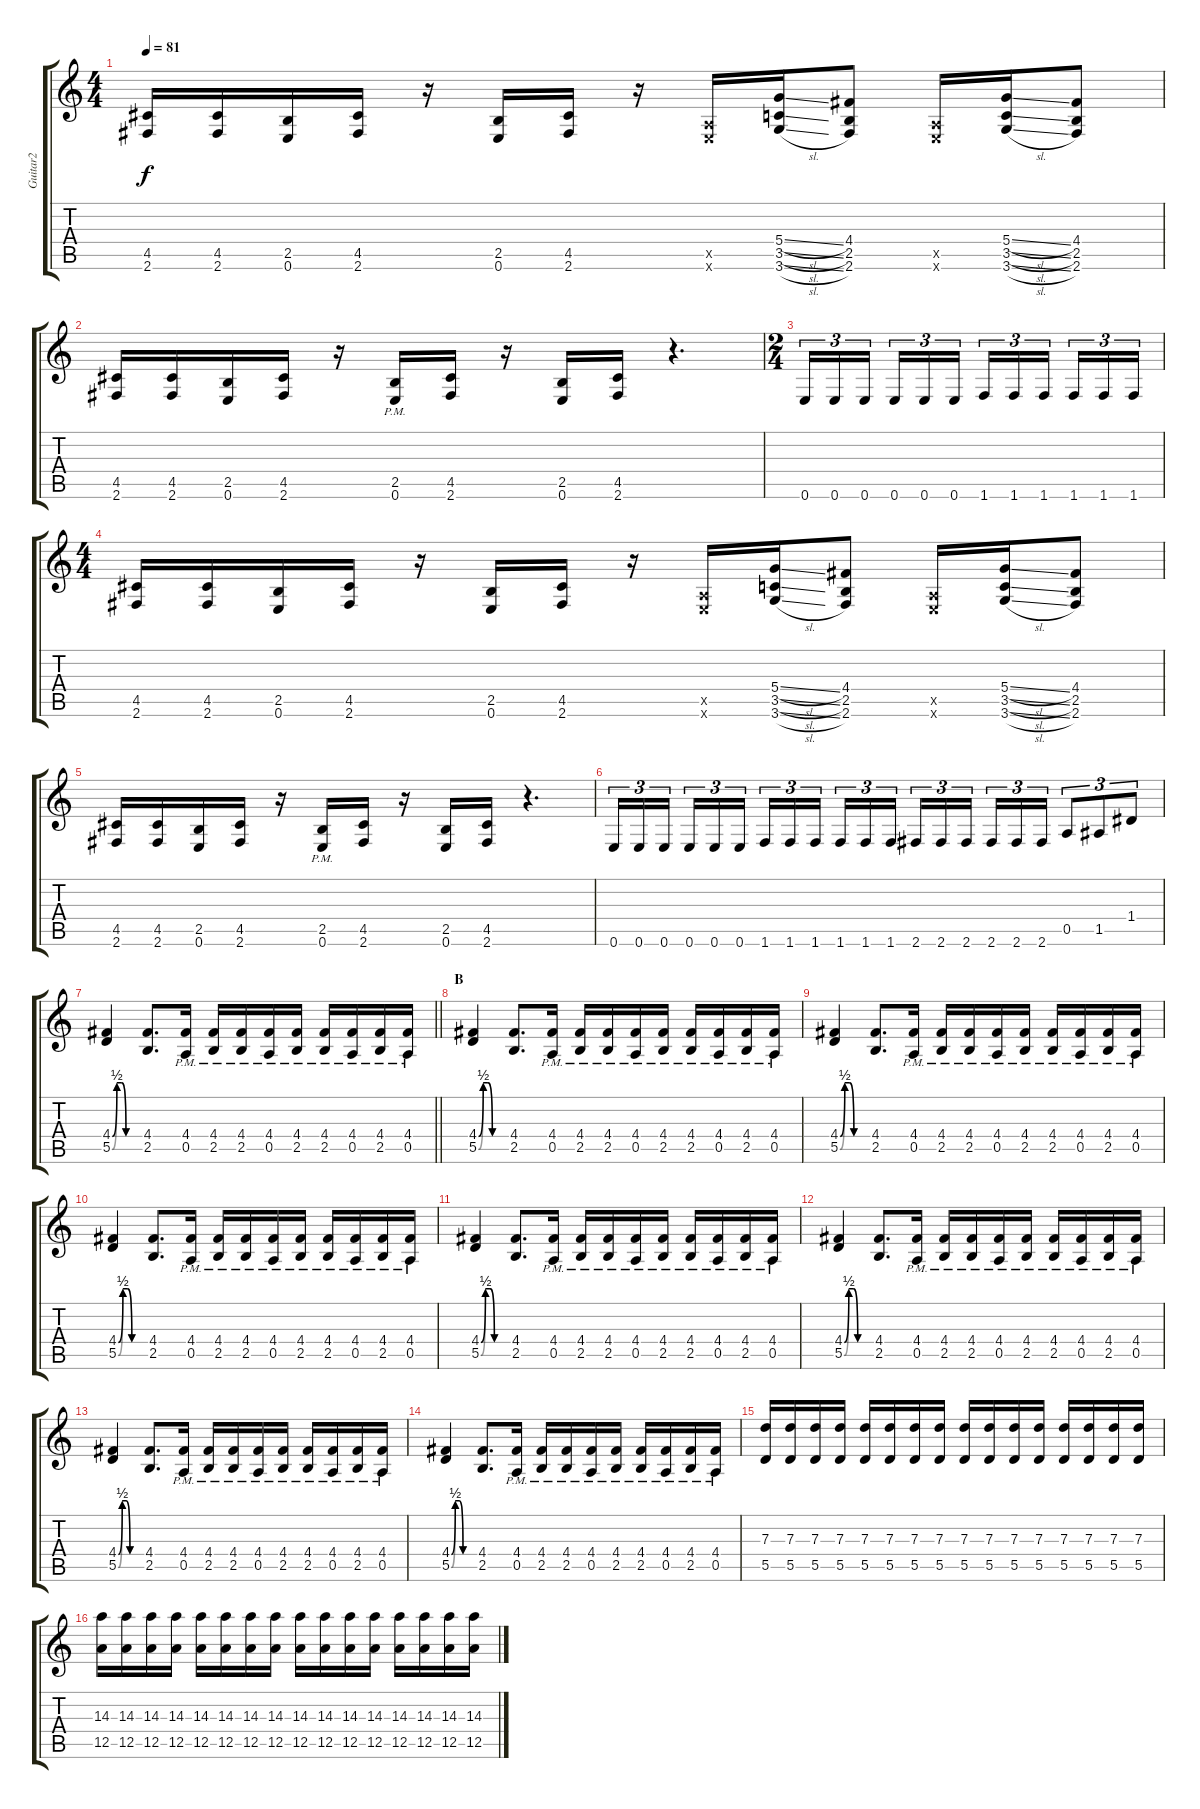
\track ("Guitar2" "Guitar2") {instrument overdrivenguitar}
\staff {score tabs}
\tuning (E4 B3 G3 D3 A2 E2) {hide}
\ts (4 4)
\tempo 81
\clef g2
\ks c
(4.5 2.6).16{dy f} (4.5 2.6).16 (2.5 0.6).16 (4.5 2.6).16 r.16 (2.5 0.6).16 (4.5 2.6).16 r.16 (0.5{x} 0.6{x}).16 (5.4{sl} 3.5{sl} 3.6{sl}).16 (4.4 2.5 2.6).8 (0.5{x} 0.6{x}).16 (5.4{sl} 3.5{sl} 3.6{sl}).16 (4.4 2.5 2.6).8 |
(4.5 2.6).16 (4.5 2.6).16 (2.5 0.6).16 (4.5 2.6).16 r.16 (2.5{pm} 0.6{pm}).16 (4.5 2.6).16 r.16 (2.5 0.6).16 (4.5 2.6).16 r.4{d} |
\ts (2 4)
0.6.16{tu (3 2)} 0.6.16{tu (3 2)} 0.6.16{tu (3 2) beam splitsecondary} 0.6.16{tu (3 2)} 0.6.16{tu (3 2)} 0.6.16{tu (3 2)} 1.6.16{tu (3 2)} 1.6.16{tu (3 2)} 1.6.16{tu (3 2) beam splitsecondary} 1.6.16{tu (3 2)} 1.6.16{tu (3 2)} 1.6.16{tu (3 2)} |
\ts (4 4)
(4.5 2.6).16 (4.5 2.6).16 (2.5 0.6).16 (4.5 2.6).16 r.16 (2.5 0.6).16 (4.5 2.6).16 r.16 (0.5{x} 0.6{x}).16 (5.4{sl} 3.5{sl} 3.6{sl}).16 (4.4 2.5 2.6).8 (0.5{x} 0.6{x}).16 (5.4{sl} 3.5{sl} 3.6{sl}).16 (4.4 2.5 2.6).8 |
(4.5 2.6).16 (4.5 2.6).16 (2.5 0.6).16 (4.5 2.6).16 r.16 (2.5{pm} 0.6{pm}).16 (4.5 2.6).16 r.16 (2.5 0.6).16 (4.5 2.6).16 r.4{d} |
0.6.16{tu (3 2)} 0.6.16{tu (3 2)} 0.6.16{tu (3 2) beam splitsecondary} 0.6.16{tu (3 2)} 0.6.16{tu (3 2)} 0.6.16{tu (3 2)} 1.6.16{tu (3 2)} 1.6.16{tu (3 2)} 1.6.16{tu (3 2) beam splitsecondary} 1.6.16{tu (3 2)} 1.6.16{tu (3 2)} 1.6.16{tu (3 2)} 2.6.16{tu (3 2)} 2.6.16{tu (3 2)} 2.6.16{tu (3 2) beam splitsecondary} 2.6.16{tu (3 2)} 2.6.16{tu (3 2)} 2.6.16{tu (3 2)} 0.5.8{tu (3 2)} 1.5.8{tu (3 2)} 1.4.8{tu (3 2)} |
\barLineRight lightlight
(4.4{be (custom 0 0 10 2 20 2 30 0 60 0)} 5.5{be (custom 0 0 10 2 20 2 30 0 60 0)}).4 (4.4 2.5).8{d} (4.4{pm} 0.5{pm}).16 (4.4{pm} 2.5{pm}).16 (4.4{pm} 2.5{pm}).16 (4.4{pm} 0.5{pm}).16 (4.4{pm} 2.5{pm}).16 (4.4{pm} 2.5{pm}).16 (4.4{pm} 0.5{pm}).16 (4.4{pm} 2.5{pm}).16 (4.4{pm} 0.5{pm}).16 |
\section ("" "B")
(4.4{be (custom 0 0 10 2 20 2 30 0 60 0)} 5.5{be (custom 0 0 10 2 20 2 30 0 60 0)}).4 (4.4 2.5).8{d} (4.4{pm} 0.5{pm}).16 (4.4{pm} 2.5{pm}).16 (4.4{pm} 2.5{pm}).16 (4.4{pm} 0.5{pm}).16 (4.4{pm} 2.5{pm}).16 (4.4{pm} 2.5{pm}).16 (4.4{pm} 0.5{pm}).16 (4.4{pm} 2.5{pm}).16 (4.4{pm} 0.5{pm}).16 |
(4.4{be (custom 0 0 10 2 20 2 30 0 60 0)} 5.5{be (custom 0 0 10 2 20 2 30 0 60 0)}).4 (4.4 2.5).8{d} (4.4{pm} 0.5{pm}).16 (4.4{pm} 2.5{pm}).16 (4.4{pm} 2.5{pm}).16 (4.4{pm} 0.5{pm}).16 (4.4{pm} 2.5{pm}).16 (4.4{pm} 2.5{pm}).16 (4.4{pm} 0.5{pm}).16 (4.4{pm} 2.5{pm}).16 (4.4{pm} 0.5{pm}).16 |
(4.4{be (custom 0 0 10 2 20 2 30 0 60 0)} 5.5{be (custom 0 0 10 2 20 2 30 0 60 0)}).4 (4.4 2.5).8{d} (4.4{pm} 0.5{pm}).16 (4.4{pm} 2.5{pm}).16 (4.4{pm} 2.5{pm}).16 (4.4{pm} 0.5{pm}).16 (4.4{pm} 2.5{pm}).16 (4.4{pm} 2.5{pm}).16 (4.4{pm} 0.5{pm}).16 (4.4{pm} 2.5{pm}).16 (4.4{pm} 0.5{pm}).16 |
(4.4{be (custom 0 0 10 2 20 2 30 0 60 0)} 5.5{be (custom 0 0 10 2 20 2 30 0 60 0)}).4 (4.4 2.5).8{d} (4.4{pm} 0.5{pm}).16 (4.4{pm} 2.5{pm}).16 (4.4{pm} 2.5{pm}).16 (4.4{pm} 0.5{pm}).16 (4.4{pm} 2.5{pm}).16 (4.4{pm} 2.5{pm}).16 (4.4{pm} 0.5{pm}).16 (4.4{pm} 2.5{pm}).16 (4.4{pm} 0.5{pm}).16 |
(4.4{be (custom 0 0 10 2 20 2 30 0 60 0)} 5.5{be (custom 0 0 10 2 20 2 30 0 60 0)}).4 (4.4 2.5).8{d} (4.4{pm} 0.5{pm}).16 (4.4{pm} 2.5{pm}).16 (4.4{pm} 2.5{pm}).16 (4.4{pm} 0.5{pm}).16 (4.4{pm} 2.5{pm}).16 (4.4{pm} 2.5{pm}).16 (4.4{pm} 0.5{pm}).16 (4.4{pm} 2.5{pm}).16 (4.4{pm} 0.5{pm}).16 |
(4.4{be (custom 0 0 10 2 20 2 30 0 60 0)} 5.5{be (custom 0 0 10 2 20 2 30 0 60 0)}).4 (4.4 2.5).8{d} (4.4{pm} 0.5{pm}).16 (4.4{pm} 2.5{pm}).16 (4.4{pm} 2.5{pm}).16 (4.4{pm} 0.5{pm}).16 (4.4{pm} 2.5{pm}).16 (4.4{pm} 2.5{pm}).16 (4.4{pm} 0.5{pm}).16 (4.4{pm} 2.5{pm}).16 (4.4{pm} 0.5{pm}).16 |
(4.4{be (custom 0 0 10 2 20 2 30 0 60 0)} 5.5{be (custom 0 0 10 2 20 2 30 0 60 0)}).4 (4.4 2.5).8{d} (4.4{pm} 0.5{pm}).16 (4.4{pm} 2.5{pm}).16 (4.4{pm} 2.5{pm}).16 (4.4{pm} 0.5{pm}).16 (4.4{pm} 2.5{pm}).16 (4.4{pm} 2.5{pm}).16 (4.4{pm} 0.5{pm}).16 (4.4{pm} 2.5{pm}).16 (4.4{pm} 0.5{pm}).16 |
(7.3 5.5).16 (7.3 5.5).16 (7.3 5.5).16 (7.3 5.5).16 (7.3 5.5).16 (7.3 5.5).16 (7.3 5.5).16 (7.3 5.5).16 (7.3 5.5).16 (7.3 5.5).16 (7.3 5.5).16 (7.3 5.5).16 (7.3 5.5).16 (7.3 5.5).16 (7.3 5.5).16 (7.3 5.5).16 |
(14.3 12.5).16 (14.3 12.5).16 (14.3 12.5).16 (14.3 12.5).16 (14.3 12.5).16 (14.3 12.5).16 (14.3 12.5).16 (14.3 12.5).16 (14.3 12.5).16 (14.3 12.5).16 (14.3 12.5).16 (14.3 12.5).16 (14.3 12.5).16 (14.3 12.5).16 (14.3 12.5).16 (14.3 12.5).16
